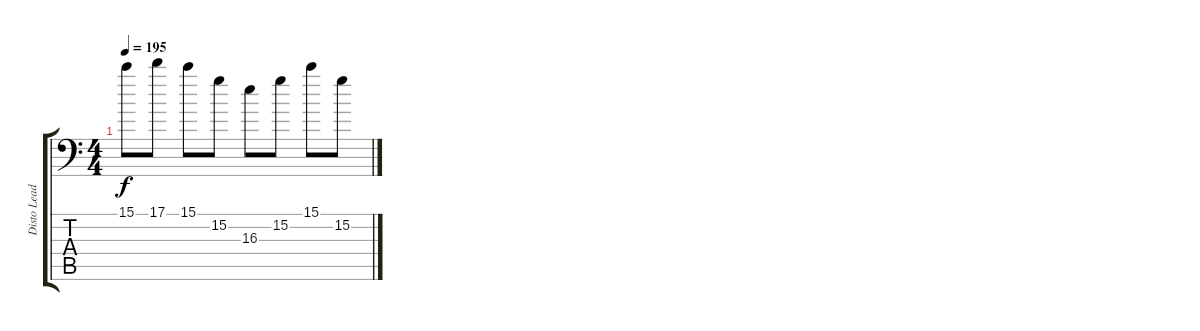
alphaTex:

\track ("Disto Lead" "Disto Lead") {instrument distortionguitar}
\staff {score tabs}
\tuning (A3 E3 C3 G2 D2 A1) {hide}
\ts (4 4)
\tempo 195
\clef f4
\ks c
15.1.8{dy f} 17.1.8 15.1.8 15.2.8 16.3.8 15.2.8 15.1.8 15.2.8
